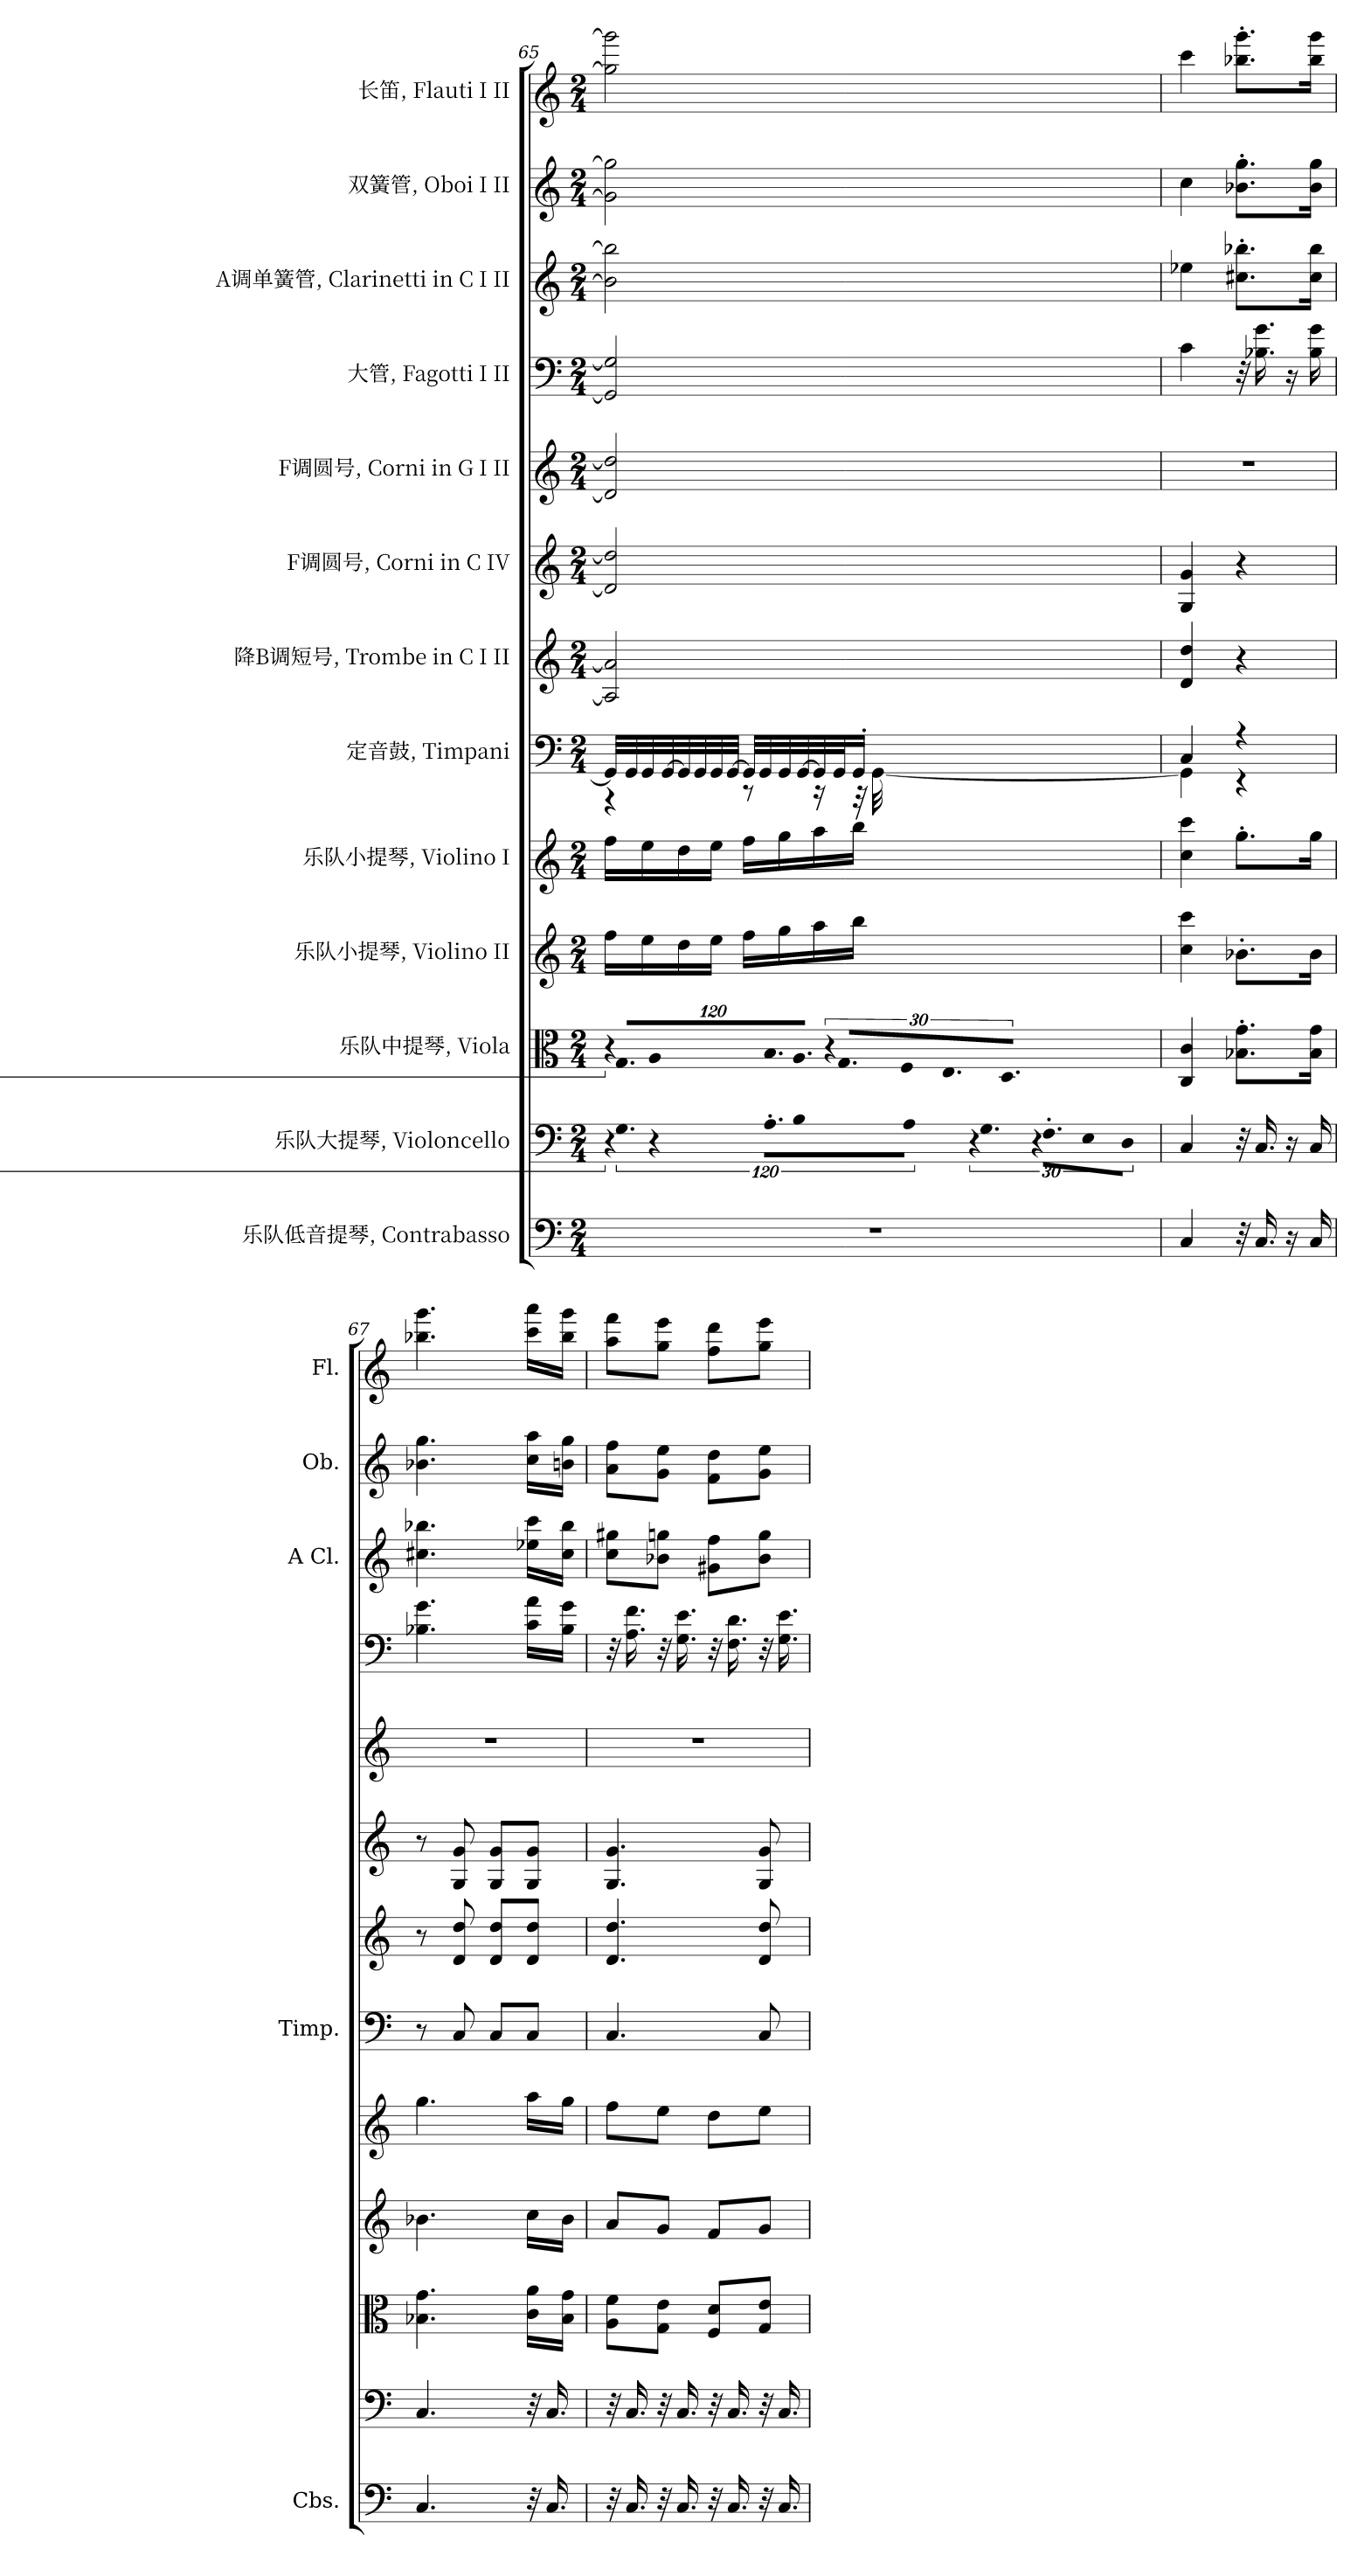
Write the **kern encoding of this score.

**kern	**kern	**kern	**kern	**kern	**kern	**kern	**kern	**kern	**kern	**kern	**kern	**kern
*part13	*part12	*part11	*part10	*part9	*part8	*part7	*part6	*part5	*part4	*part3	*part2	*part1
*staff13	*staff12	*staff11	*staff10	*staff9	*staff8	*staff7	*staff6	*staff5	*staff4	*staff3	*staff2	*staff1
*I"乐队低音提琴, Contrabasso	*I"乐队大提琴, Violoncello	*I"乐队中提琴, Viola	*I"乐队小提琴, Violino II	*I"乐队小提琴, Violino I	*I"定音鼓, Timpani	*I"降B调短号, Trombe in C I II	*I"F调圆号, Corni in C IV	*I"F调圆号, Corni in G I II	*I"大管, Fagotti I II	*I"A调单簧管, Clarinetti in C I II	*I"双簧管, Oboi I II	*I"长笛, Flauti I II
*I'Cbs.	*	*	*	*	*I'Timp.	*	*	*	*	*I'A Cl.	*I'Ob.	*I'Fl.
!!LO:PB:g=z
*clefF4	*clefF4	*clefC3	*clefG2	*clefG2	*clefF4	*clefG2	*clefG2	*clefG2	*clefF4	*clefG2	*clefG2	*clefG2
*ITrd7c12	*	*	*	*	*	*ITrd1c2	*ITrd4c7	*ITrd4c7	*	*ITrd2c3	*	*
*k[]	*k[]	*k[]	*k[]	*k[]	*k[]	*k[b-e-]	*k[b-]	*k[b-]	*k[]	*k[f#c#g#]	*k[]	*k[]
*M2/4	*M2/4	*M2/4	*M2/4	*M2/4	*M2/4	*M2/4	*M2/4	*M2/4	*M2/4	*M2/4	*M2/4	*M2/4
*MM128	*MM128	*MM128	*MM128	*MM128	*MM128	*MM128	*MM128	*MM128	*MM128	*MM128	*MM128	*MM128
=65	=65	=65	=65	=65	=65	=65	=65	=65	=65	=65	=65	=65
!	!LO:N:vis=64	!LO:N:vis=64	!	!	!	!	!	!	!	!	!	!
*	*	*	*	*	*^	*	*	*	*	*	*	*
2r	960%17r	960%17r	16ff\LL	16ff\LL	32GG/LLL]	4r	2G/] 2g/]	2G/] 2g/]	2G/] 2g/]	2GG/] 2G/]	2g\] 2gg\]	2g\] 2gg\]	2gg\] 2ggg\]
!	!LO:N:vis=32.	!LO:N:vis=32.	!	!	!	!	!	!	!	!	!	!	!
.	1920%103G\	1920%103G/KLL	.	.	.	.	.	.	.	.	.	.	.
.	.	.	.	.	32GG/	.	.	.	.	.	.	.	.
.	.	.	16ee\	16ee\	32GG/	.	.	.	.	.	.	.	.
!	!LO:N:vis=64	!LO:N:vis=16	!	!	!	!	!	!	!	!	!	!	!
.	960%17r	1920%137A/	.	.	.	.	.	.	.	.	.	.	.
!	!LO:N:vis=32.	!	!	!	!	!	!	!	!	!	!	!	!
.	1920%103A'\KLL	.	.	.	.	.	.	.	.	.	.	.	.
.	.	.	.	.	[32GG/	.	.	.	.	.	.	.	.
.	.	.	16dd\	16dd\	32GG/]	.	.	.	.	.	.	.	.
!	!LO:N:vis=16	!LO:N:vis=32.	!	!	!	!	!	!	!	!	!	!	!
.	1920%137B\	1920%103B/L	.	.	.	.	.	.	.	.	.	.	.
.	.	.	.	.	32GG/	.	.	.	.	.	.	.	.
.	.	.	16ee\JJ	16ee\JJ	32GG/	.	.	.	.	.	.	.	.
!	!	!LO:N:vis=32.	!	!	!	!	!	!	!	!	!	!	!
.	.	1920%103A/JJJ	.	.	.	.	.	.	.	.	.	.	.
!	!LO:N:vis=32	!	!	!	!	!	!	!	!	!	!	!	!
.	640%23A\JJk	.	.	.	.	.	.	.	.	.	.	.	.
.	.	.	.	.	[32GG/JJJ	.	.	.	.	.	.	.	.
!	!LO:N:vis=64	!LO:N:vis=64	!	!	!	!	!	!	!	!	!	!	!
.	960%17r	960%17r	16ff\LL	16ff\LL	32GG/LLL]	8r	.	.	.	.	.	.	.
!	!LO:N:vis=32.	!LO:N:vis=32.	!	!	!	!	!	!	!	!	!	!	!
.	1920%103G\	1920%103G/KLL	.	.	.	.	.	.	.	.	.	.	.
.	.	.	.	.	32GG/	.	.	.	.	.	.	.	.
.	.	.	16gg\	16gg\	32GG/	.	.	.	.	.	.	.	.
!	!LO:N:vis=64	!LO:N:vis=16	!	!	!	!	!	!	!	!	!	!	!
.	960%17r	1920%137F/	.	.	.	.	.	.	.	.	.	.	.
!	!LO:N:vis=32.	!	!	!	!	!	!	!	!	!	!	!	!
.	1920%103F'\KLL	.	.	.	.	.	.	.	.	.	.	.	.
.	.	.	.	.	[32GG/	.	.	.	.	.	.	.	.
.	.	.	16aa\	16aa\	32GG/]	16r	.	.	.	.	.	.	.
!	!LO:N:vis=16	!LO:N:vis=32.	!	!	!	!	!	!	!	!	!	!	!
.	1920%137E\	1920%103E/L	.	.	.	.	.	.	.	.	.	.	.
.	.	.	.	.	32GG/J	.	.	.	.	.	.	.	.
.	.	.	16bb\JJ	16bb\JJ	16GG'/JJ	32r	.	.	.	.	.	.	.
!	!	!LO:N:vis=32.	!	!	!	!	!	!	!	!	!	!	!
.	.	1920%103D/JJJ	.	.	.	.	.	.	.	.	.	.	.
!	!LO:N:vis=32	!	!	!	!	!	!	!	!	!	!	!	!
.	640%23D\JJk	.	.	.	.	.	.	.	.	.	.	.	.
.	.	.	.	.	.	[32GG\	.	.	.	.	.	.	.
=66	=66	=66	=66	=66	=66	=66	=66	=66	=66	=66	=66	=66	=66
*	*	*	*	*	*	*	*	*	*	*	*	*	*MM128
4CC/	4C/	4C/ 4c/	4cc\ 4ccc\	4cc\ 4ccc\	4C/	4GG\]	4c/ 4cc/	4C/ 4c/	2r	4c\	4ccn\	4cc\	4ccc\
*	*	*	*	*	*	*	*	*	*	*	*	*	*MM135
32r	32r	8.B-X\' 8.g\'L	8.b-X'\L	8.gg'\L	4r	4r	4r	4r	.	32r	8.a#X\' 8.ggn\'L	8.b-X\' 8.gg\'L	8.bb-X\' 8.ggg\'L
16.CC/	16.C/	.	.	.	.	.	.	.	.	16.B-X\ 16.g\	.	.	.
16r	16r	.	.	.	.	.	.	.	.	16r	.	.	.
16CC/	16C/	16B-\ 16g\Jk	16b-\Jk	16gg\Jk	.	.	.	.	.	16B-\ 16g\	16a#\ 16gg\Jk	16b-\ 16gg\Jk	16bb-\ 16ggg\Jk
*	*	*	*	*	*v	*v	*	*	*	*	*	*	*
=67	=67	=67	=67	=67	=67	=67	=67	=67	=67	=67	=67	=67
*	*	*	*	*	*	*	*	*	*	*	*	*MM128
4.CC/	4.C/	4.B-X\ 4.g\	4.b-X\	4.gg\	8r	8r	8r	2r	4.B-X\ 4.g\	4.a#X\ 4.ggn\	4.b-X\ 4.gg\	4.bb-X\ 4.ggg\
.	.	.	.	.	8C/	8c/ 8cc/	8C/ 8c/	.	.	.	.	.
.	.	.	.	.	8C/L	8c/ 8cc/L	8C/ 8c/L	.	.	.	.	.
32r	32r	16c\ 16a\LL	16cc\LL	16aa\LL	8C/J	8c/ 8cc/J	8C/ 8c/J	.	16c\ 16a\LL	16ccn\ 16aa\LL	16cc\ 16aa\LL	16ccc\ 16aaa\LL
16.CC/	16.C/	.	.	.	.	.	.	.	.	.	.	.
.	.	16B-\ 16g\JJ	16b-\JJ	16gg\JJ	.	.	.	.	16B-\ 16g\JJ	16a#\ 16gg\JJ	16bn\ 16gg\JJ	16bb-\ 16ggg\JJ
!!LO:PB:g=z
=68	=68	=68	=68	=68	=68	=68	=68	=68	=68	=68	=68	=68
*	*	*	*	*	*	*	*	*	*	*	*	*MM128
32r	32r	8A\ 8f\L	8a/L	8ff\L	4.C/	4.c/ 4.cc/	4.C/ 4.c/	2r	32r	8a\ 8ee#X\L	8a\ 8ff\L	8aa\ 8fff\L
16.CC/	16.C/	.	.	.	.	.	.	.	16.A\ 16.f\	.	.	.
32r	32r	8G\ 8e\J	8g/J	8ee\J	.	.	.	.	32r	8gn\ 8een\J	8g\ 8ee\J	8gg\ 8eee\J
16.CC/	16.C/	.	.	.	.	.	.	.	16.G\ 16.e\	.	.	.
*	*	*	*	*	*	*	*	*	*	*	*	*MM135
32r	32r	8F/ 8d/L	8f/L	8dd\L	.	.	.	.	32r	8e#X\ 8dd\L	8f\ 8dd\L	8ff\ 8ddd\L
16.CC/	16.C/	.	.	.	.	.	.	.	16.F\ 16.d\	.	.	.
32r	32r	8G/ 8e/J	8g/J	8ee\J	8C/	8c/ 8cc/	8C/ 8c/	.	32r	8g\ 8ee\J	8g\ 8ee\J	8gg\ 8eee\J
16.CC/	16.C/	.	.	.	.	.	.	.	16.G\ 16.e\	.	.	.
=	=	=	=	=	=	=	=	=	=	=	=	=
*-	*-	*-	*-	*-	*-	*-	*-	*-	*-	*-	*-	*-
